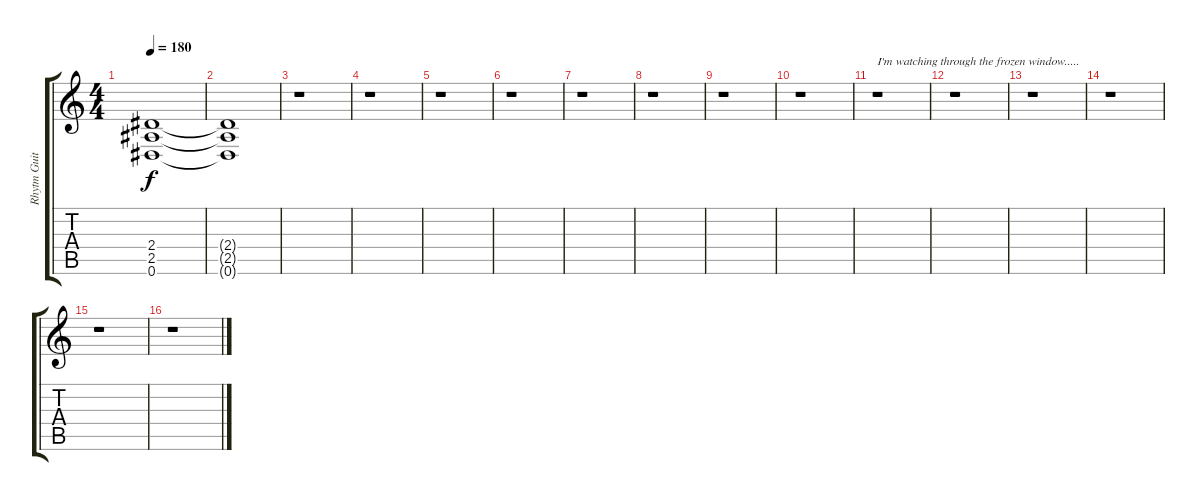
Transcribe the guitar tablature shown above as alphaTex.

\track ("Rhytm Guitar" "Rhytm Guit") {instrument distortionguitar}
\staff {score tabs}
\tuning (Eb4 Bb3 Gb3 Db3 Ab2 Eb2) {hide}
\ts (4 4)
\tempo 180
\clef g2
\ks c
(2.4 2.5 0.6).1{dy f} |
(2.4{t} 2.5{t} 0.6{t}).1 |
r.1 |
r.1 |
r.1 |
r.1 |
r.1 |
r.1 |
r.1 |
r.1 |
r.1{txt "I'm watching through the frozen window....."} |
r.1 |
r.1 |
r.1 |
r.1 |
r.1
